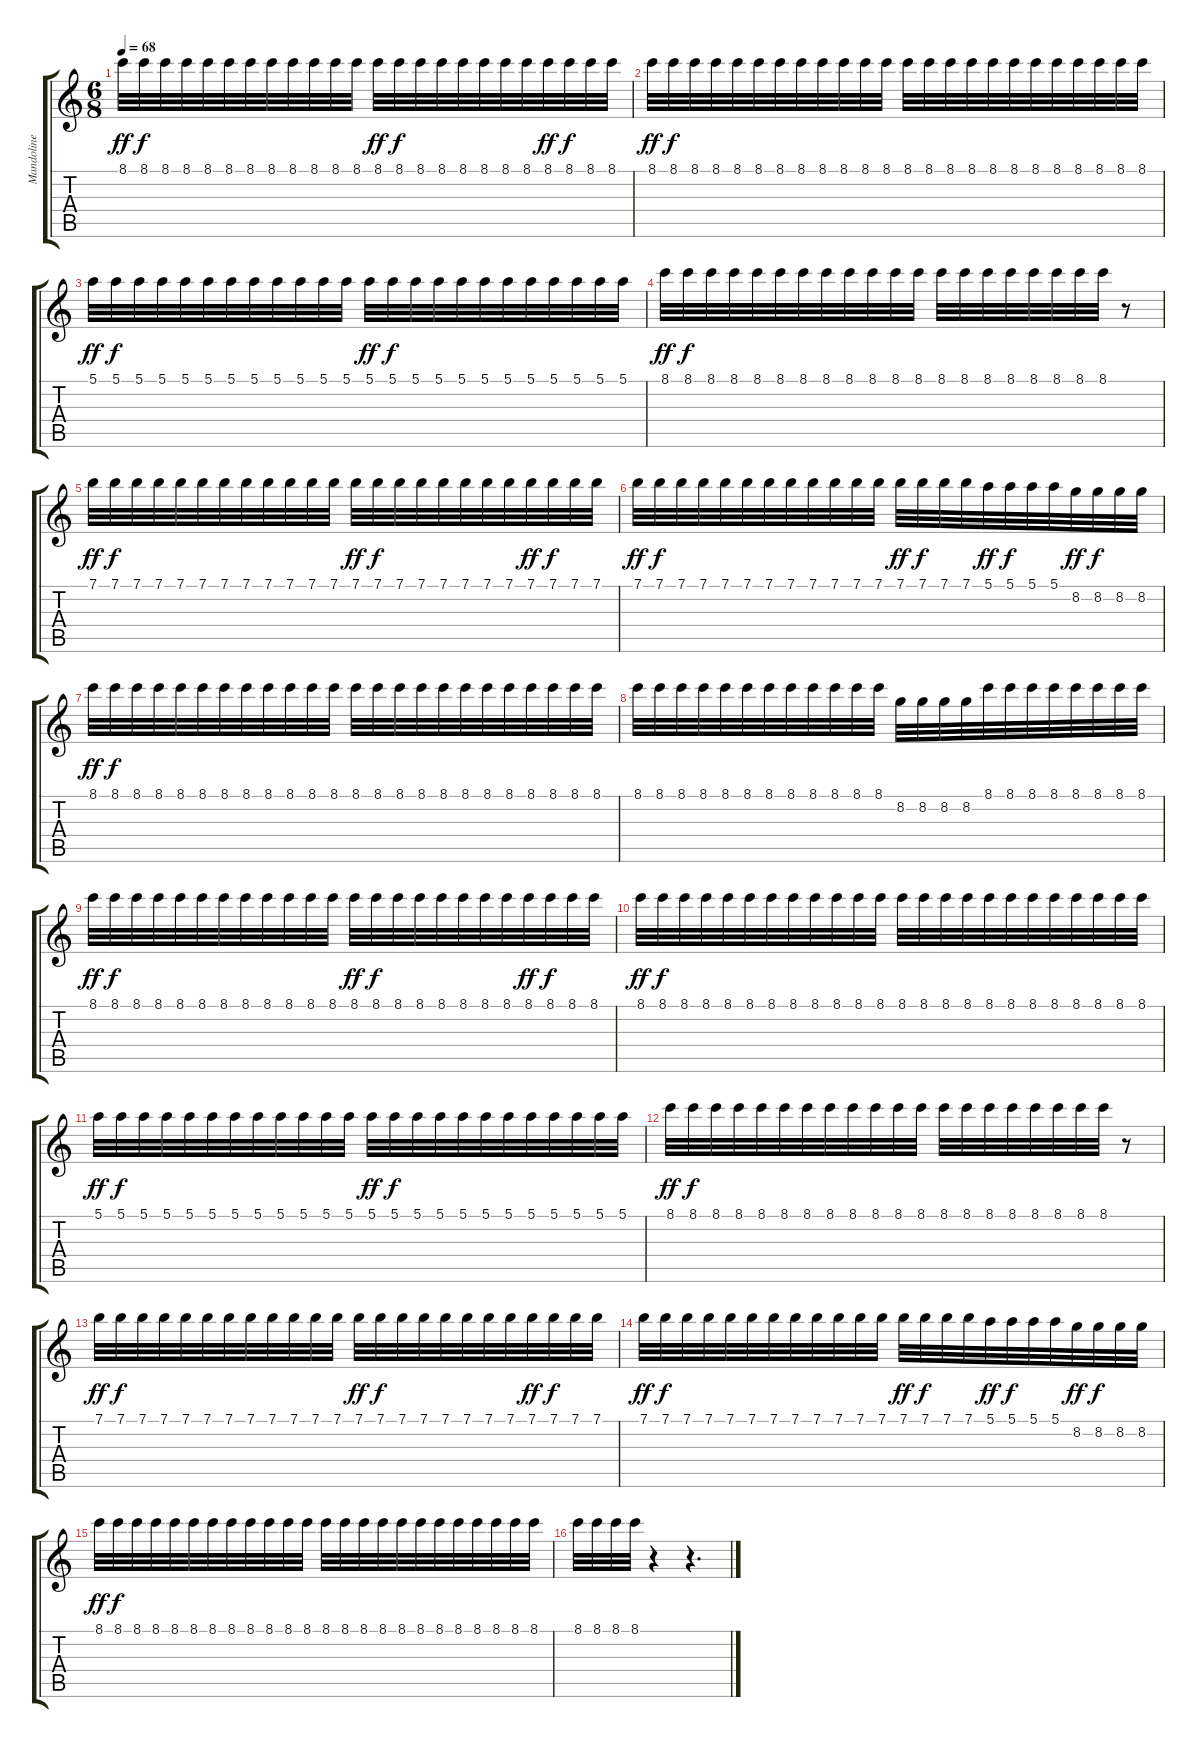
\track ("Mandoline" "Mandoline") {instrument acousticguitarsteel}
\staff {score tabs}
\tuning (E4 B3 G3 D3 A2 E2) {hide}
\ts (6 8)
\tempo 68
\clef g2
\ks c
8.1.32{dy ff} 8.1.32{dy f} 8.1.32 8.1.32 8.1.32 8.1.32 8.1.32 8.1.32 8.1.32 8.1.32 8.1.32 8.1.32 8.1.32{dy ff} 8.1.32{dy f} 8.1.32 8.1.32 8.1.32 8.1.32 8.1.32 8.1.32 8.1.32{dy ff} 8.1.32{dy f} 8.1.32 8.1.32 |
8.1.32{dy ff} 8.1.32{dy f} 8.1.32 8.1.32 8.1.32 8.1.32 8.1.32 8.1.32 8.1.32 8.1.32 8.1.32 8.1.32 8.1.32 8.1.32 8.1.32 8.1.32 8.1.32 8.1.32 8.1.32 8.1.32 8.1.32 8.1.32 8.1.32 8.1.32 |
5.1.32{dy ff} 5.1.32{dy f} 5.1.32 5.1.32 5.1.32 5.1.32 5.1.32 5.1.32 5.1.32 5.1.32 5.1.32 5.1.32 5.1.32{dy ff} 5.1.32{dy f} 5.1.32 5.1.32 5.1.32 5.1.32 5.1.32 5.1.32 5.1.32 5.1.32 5.1.32 5.1.32 |
8.1.32{dy ff} 8.1.32{dy f} 8.1.32 8.1.32 8.1.32 8.1.32 8.1.32 8.1.32 8.1.32 8.1.32 8.1.32 8.1.32 8.1.32 8.1.32 8.1.32 8.1.32 8.1.32 8.1.32 8.1.32 8.1.32 r.8 |
7.1.32{dy ff} 7.1.32{dy f} 7.1.32 7.1.32 7.1.32 7.1.32 7.1.32 7.1.32 7.1.32 7.1.32 7.1.32 7.1.32 7.1.32{dy ff} 7.1.32{dy f} 7.1.32 7.1.32 7.1.32 7.1.32 7.1.32 7.1.32 7.1.32{dy ff} 7.1.32{dy f} 7.1.32 7.1.32 |
7.1.32{dy ff} 7.1.32{dy f} 7.1.32 7.1.32 7.1.32 7.1.32 7.1.32 7.1.32 7.1.32 7.1.32 7.1.32 7.1.32 7.1.32{dy ff} 7.1.32{dy f} 7.1.32 7.1.32 5.1.32{dy ff} 5.1.32{dy f} 5.1.32 5.1.32 8.2.32{dy ff} 8.2.32{dy f} 8.2.32 8.2.32 |
8.1.32{dy ff} 8.1.32{dy f} 8.1.32 8.1.32 8.1.32 8.1.32 8.1.32 8.1.32 8.1.32 8.1.32 8.1.32 8.1.32 8.1.32 8.1.32 8.1.32 8.1.32 8.1.32 8.1.32 8.1.32 8.1.32 8.1.32 8.1.32 8.1.32 8.1.32 |
8.1.32 8.1.32 8.1.32 8.1.32 8.1.32 8.1.32 8.1.32 8.1.32 8.1.32 8.1.32 8.1.32 8.1.32 8.2.32 8.2.32 8.2.32 8.2.32 8.1.32 8.1.32 8.1.32 8.1.32 8.1.32 8.1.32 8.1.32 8.1.32 |
8.1.32{dy ff} 8.1.32{dy f} 8.1.32 8.1.32 8.1.32 8.1.32 8.1.32 8.1.32 8.1.32 8.1.32 8.1.32 8.1.32 8.1.32{dy ff} 8.1.32{dy f} 8.1.32 8.1.32 8.1.32 8.1.32 8.1.32 8.1.32 8.1.32{dy ff} 8.1.32{dy f} 8.1.32 8.1.32 |
8.1.32{dy ff} 8.1.32{dy f} 8.1.32 8.1.32 8.1.32 8.1.32 8.1.32 8.1.32 8.1.32 8.1.32 8.1.32 8.1.32 8.1.32 8.1.32 8.1.32 8.1.32 8.1.32 8.1.32 8.1.32 8.1.32 8.1.32 8.1.32 8.1.32 8.1.32 |
5.1.32{dy ff} 5.1.32{dy f} 5.1.32 5.1.32 5.1.32 5.1.32 5.1.32 5.1.32 5.1.32 5.1.32 5.1.32 5.1.32 5.1.32{dy ff} 5.1.32{dy f} 5.1.32 5.1.32 5.1.32 5.1.32 5.1.32 5.1.32 5.1.32 5.1.32 5.1.32 5.1.32 |
8.1.32{dy ff} 8.1.32{dy f} 8.1.32 8.1.32 8.1.32 8.1.32 8.1.32 8.1.32 8.1.32 8.1.32 8.1.32 8.1.32 8.1.32 8.1.32 8.1.32 8.1.32 8.1.32 8.1.32 8.1.32 8.1.32 r.8 |
7.1.32{dy ff} 7.1.32{dy f} 7.1.32 7.1.32 7.1.32 7.1.32 7.1.32 7.1.32 7.1.32 7.1.32 7.1.32 7.1.32 7.1.32{dy ff} 7.1.32{dy f} 7.1.32 7.1.32 7.1.32 7.1.32 7.1.32 7.1.32 7.1.32{dy ff} 7.1.32{dy f} 7.1.32 7.1.32 |
7.1.32{dy ff} 7.1.32{dy f} 7.1.32 7.1.32 7.1.32 7.1.32 7.1.32 7.1.32 7.1.32 7.1.32 7.1.32 7.1.32 7.1.32{dy ff} 7.1.32{dy f} 7.1.32 7.1.32 5.1.32{dy ff} 5.1.32{dy f} 5.1.32 5.1.32 8.2.32{dy ff} 8.2.32{dy f} 8.2.32 8.2.32 |
8.1.32{dy ff} 8.1.32{dy f} 8.1.32 8.1.32 8.1.32 8.1.32 8.1.32 8.1.32 8.1.32 8.1.32 8.1.32 8.1.32 8.1.32 8.1.32 8.1.32 8.1.32 8.1.32 8.1.32 8.1.32 8.1.32 8.1.32 8.1.32 8.1.32 8.1.32 |
8.1.32 8.1.32 8.1.32 8.1.32 r.4 r.4{d}
